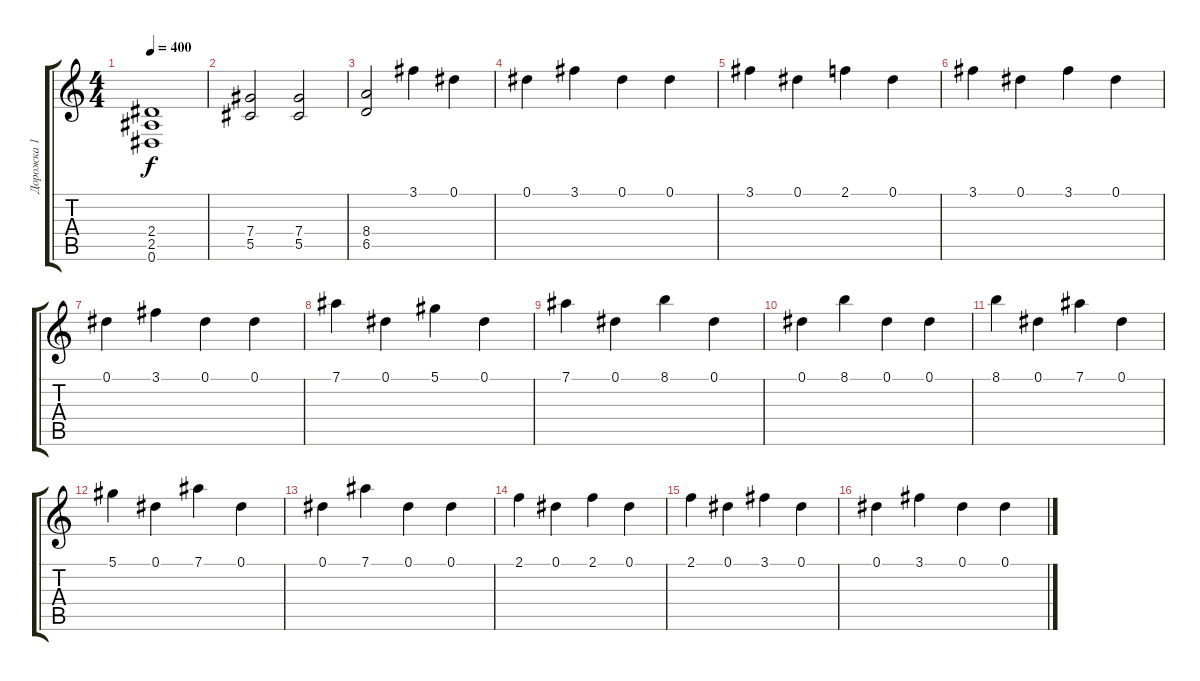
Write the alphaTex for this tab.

\track ("Дорожка 1" "Дорожка 1") {instrument overdrivenguitar}
\staff {score tabs}
\tuning (Eb4 Bb3 Gb3 Db3 Ab2 Eb2) {hide}
\ts (4 4)
\tempo 400
\clef g2
\ks c
(2.4{t} 2.5{t} 0.6{t}).1{dy f} |
(7.4 5.5).2 (7.4 5.5).2 |
(8.4 6.5).2 3.1.4 0.1.4 |
0.1.4 3.1.4 0.1.4 0.1.4 |
3.1.4 0.1.4 2.1.4 0.1.4 |
3.1.4 0.1.4 3.1.4 0.1.4 |
0.1.4 3.1.4 0.1.4 0.1.4 |
7.1.4 0.1.4 5.1.4 0.1.4 |
7.1.4 0.1.4 8.1.4 0.1.4 |
0.1.4 8.1.4 0.1.4 0.1.4 |
8.1.4 0.1.4 7.1.4 0.1.4 |
5.1.4 0.1.4 7.1.4 0.1.4 |
0.1.4 7.1.4 0.1.4 0.1.4 |
2.1.4 0.1.4 2.1.4 0.1.4 |
2.1.4 0.1.4 3.1.4 0.1.4 |
0.1.4 3.1.4 0.1.4 0.1.4
